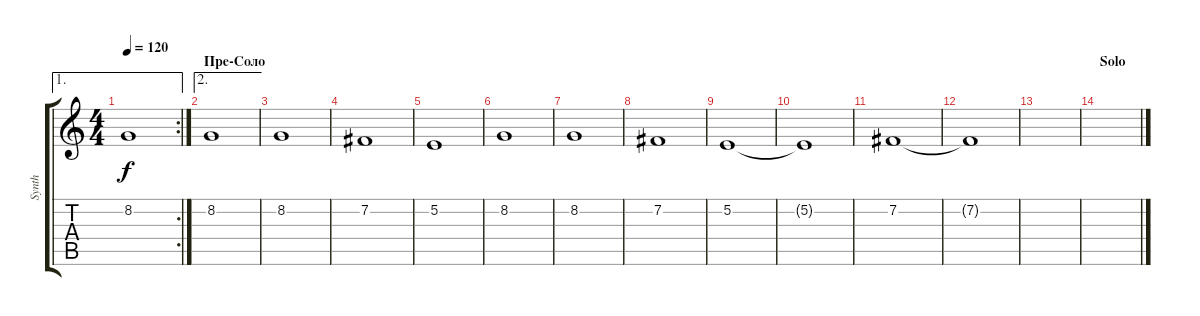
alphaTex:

\track ("Synth" "Synth") {instrument stringensemble1}
\staff {score tabs}
\tuning (E4 B3 G3 D3 A2 E2) {hide}
\ae 1
\rc 2
\ts (4 4)
\tempo 120
\clef g2
\ks c
8.2.1{dy f} |
\ae 2
\section ("" "Пре-Соло")
8.2.1 |
8.2.1 |
7.2.1 |
5.2.1 |
8.2.1 |
8.2.1 |
7.2.1 |
5.2.1 |
5.2{t}.1 |
7.2.1 |
7.2{t}.1 |
|
\section ("" "Solo")
